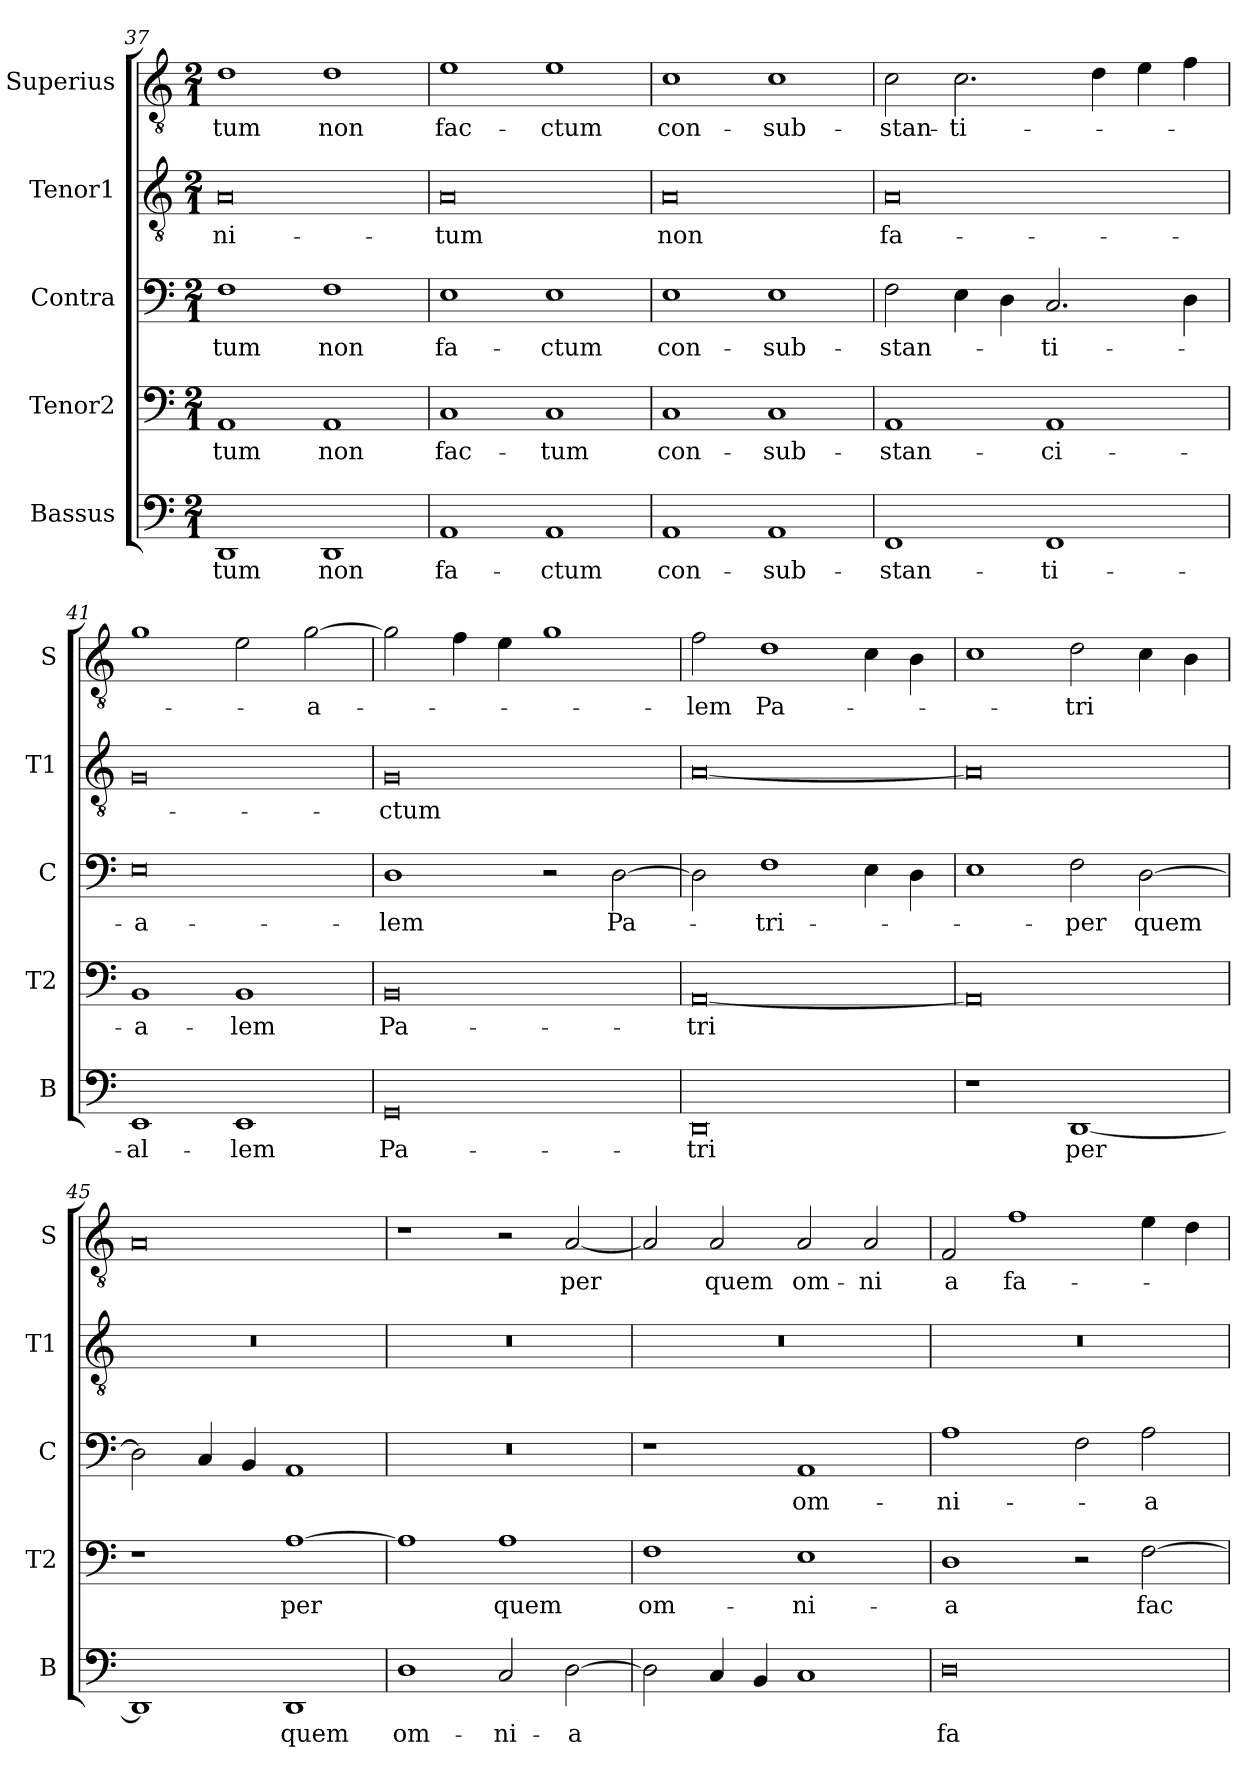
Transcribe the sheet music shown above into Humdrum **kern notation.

**kern	**text	**kern	**text	**kern	**text	**kern	**text	**kern	**text
*part5	*part5	*part4	*part4	*part3	*part3	*part2	*part2	*part1	*part1
*staff5	*staff5	*staff4	*staff4	*staff3	*staff3	*staff2	*staff2	*staff1	*staff1
*I"Bassus	*	*I"Tenor2	*	*I"Contra	*	*I"Tenor1	*	*I"Superius	*
*I'B	*	*I'T2	*	*I'C	*	*I'T1	*	*I'S	*
*clefF4	*	*clefF4	*	*clefF4	*	*clefGv2	*	*clefGv2	*
*k[]	*	*k[]	*	*k[]	*	*k[]	*	*k[]	*
*M2/1	*	*M2/1	*	*M2/1	*	*M2/1	*	*M2/1	*
=37	=37	=37	=37	=37	=37	=37	=37	=37	=37
1DD	tum	1AA	-tum	1F	-tum	0A	-ni-	1d	-tum
1DD	non	1AA	non	1F	non	.	.	1d	non
=38	=38	=38	=38	=38	=38	=38	=38	=38	=38
1AA	fa-	1C	fac-	1E	fa-	0A	-tum	1e	fac-
1AA	-ctum	1C	-tum	1E	-ctum	.	.	1e	-ctum
=39	=39	=39	=39	=39	=39	=39	=39	=39	=39
1AA	con-	1C	con-	1E	con-	0A	non	1c	con-
1AA	-sub-	1C	-sub-	1E	-sub-	.	.	1c	-sub-
=40	=40	=40	=40	=40	=40	=40	=40	=40	=40
1FF	-stan-	1AA	-stan-	2F\	-stan-	0A	fa-	2c\	-stan-
.	.	.	.	4E\	.	.	.	2.c\	-ti-
.	.	.	.	4D\	.	.	.	.	.
1FF	-ti-	1AA	-ci-	2.C/	-ti-	.	.	.	.
.	.	.	.	.	.	.	.	4d\	.
.	.	.	.	.	.	.	.	4e\	.
.	.	.	.	4D\	.	.	.	4f\	.
=41	=41	=41	=41	=41	=41	=41	=41	=41	=41
1EE	-al-	1BB	-a-	0E	-a-	0G	.	1g	.
1EE	-lem	1BB	-lem	.	.	.	.	2e\	.
.	.	.	.	.	.	.	.	[2g\	-a-
=42	=42	=42	=42	=42	=42	=42	=42	=42	=42
0GG	Pa-	0BB	Pa-	1D	-lem	0G	-ctum	2g\]	.
.	.	.	.	.	.	.	.	4f\	.
.	.	.	.	.	.	.	.	4e\	.
.	.	.	.	2r	.	.	.	1g	.
.	.	.	.	[2D\	Pa-	.	.	.	.
=43	=43	=43	=43	=43	=43	=43	=43	=43	=43
0DD	-tri	[0AA	-tri	2D\]	.	[0A	.	2f\	-lem
.	.	.	.	1F	-tri-	.	.	1d	Pa-
.	.	.	.	4E\	.	.	.	4c\	.
.	.	.	.	4D\	.	.	.	4B\	.
=44	=44	=44	=44	=44	=44	=44	=44	=44	=44
1r	.	0AA]	.	1E	.	0A]	.	1c	.
[1DD	per	.	.	2F\	-per	.	.	2d\	-tri
.	.	.	.	[2D\	quem	.	.	4c\	.
.	.	.	.	.	.	.	.	4B\	.
=45	=45	=45	=45	=45	=45	=45	=45	=45	=45
1DD]	.	1r	.	2D\]	.	0r	.	0A	.
.	.	.	.	4C/	.	.	.	.	.
.	.	.	.	4BB/	.	.	.	.	.
1DD	quem	[1A	per	1AA	.	.	.	.	.
=46	=46	=46	=46	=46	=46	=46	=46	=46	=46
1D	om-	1A]	.	0r	.	0r	.	1r	.
2C/	-ni-	1A	quem	.	.	.	.	2r	.
[2D\	-a	.	.	.	.	.	.	[2A/	per
=47	=47	=47	=47	=47	=47	=47	=47	=47	=47
2D\]	.	1F	om-	1r	.	0r	.	2A/]	.
4C/	.	.	.	.	.	.	.	2A/	quem
4BB/	.	.	.	.	.	.	.	.	.
1C	.	1E	-ni-	1AA	om-	.	.	2A/	om-
.	.	.	.	.	.	.	.	2A/	-ni
=48	=48	=48	=48	=48	=48	=48	=48	=48	=48
0D	fa-	1D	-a	1A	-ni-	0r	.	2F/	a
.	.	.	.	.	.	.	.	1f	fa-
.	.	2r	.	2F\	.	.	.	.	.
.	.	[2F\	fac-	2A\	-a	.	.	4e\	.
.	.	.	.	.	.	.	.	4d\	.
=	=	=	=	=	=	=	=	=	=
*-	*-	*-	*-	*-	*-	*-	*-	*-	*-
